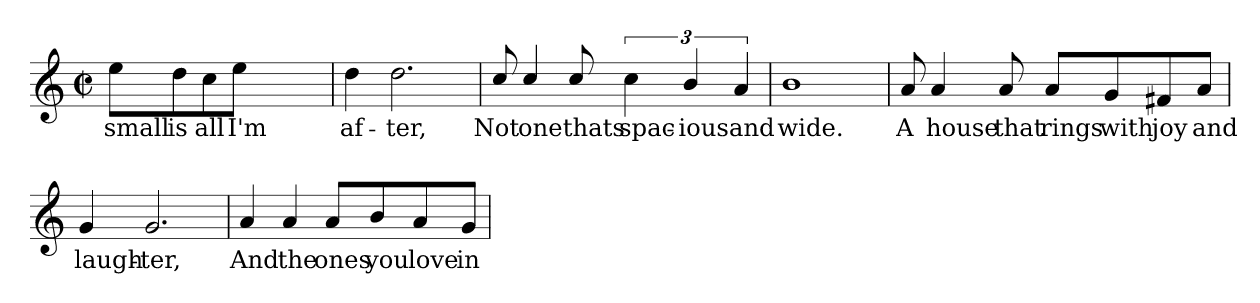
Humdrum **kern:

**kern	**text
*part1	*part1
*staff1	*staff1
*M2/2	*
*met(c|)	*
=	=
!	!LO:LY:b
8ee\L	small
!	!LO:LY:b
8ddi\	is
!	!LO:LY:b
8cci\	all
!	!LO:LY:b
8ee\J	I'm
2ryy	.
=	=
!	!LO:LY:b
4ddi\	af-
!	!LO:LY:b
2.ddi\	-ter,
=	=
!	!LO:LY:b
8cc/	Not
!	!LO:LY:b
4cci/	one
!	!LO:LY:b
8cci/	thats
!	!LO:LY:b
6cc\	spac-
!	!LO:LY:b
6bi/	-ious
!	!LO:LY:b
6ai/	and
=	=
!	!LO:LY:b
1b	wide.
=	=
!	!LO:LY:b
8ai/	A
!	!LO:LY:b
4a/	house
!	!LO:LY:b
8ai/	that
!	!LO:LY:b
8a/L	rings
!	!LO:LY:b
8gi/	with
!	!LO:LY:b
8f#/	joy
!	!LO:LY:b
8ai/J	and
=	=
!	!LO:LY:b
4g/	laugh-
!	!LO:LY:b
2.gi/	-ter,
=	=
!	!LO:LY:b
4a/	And
!	!LO:LY:b
4a/	the
!	!LO:LY:b
8a/L	ones
!	!LO:LY:b
8bi/	you
!	!LO:LY:b
8ai/	love
!	!LO:LY:b
8g/J	in-
=	=
*-	*-
